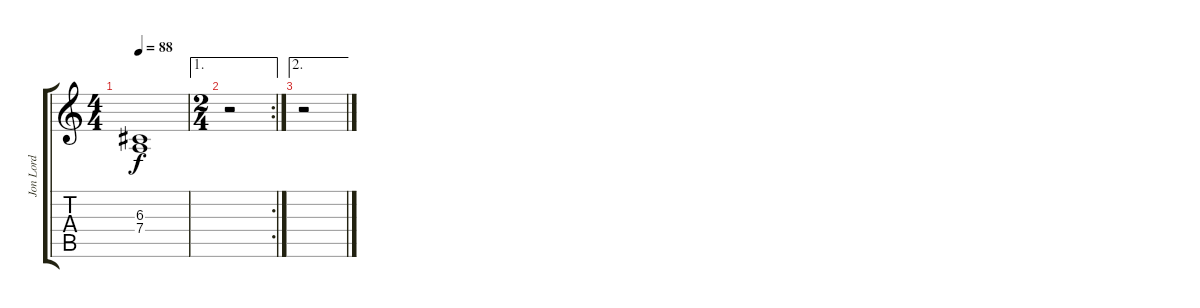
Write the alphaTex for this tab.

\track ("Jon Lord" "Jon Lord") {instrument drawbarorgan}
\staff {score tabs}
\tuning (E4 B3 G3 D3 A2 E2) {hide}
\ts (4 4)
\tempo 88
\clef g2
\ks c
(6.3 7.4).1{dy f} |
\ae 1
\rc 2
\ts (2 4)
r.2 |
\ae 2
r.2
